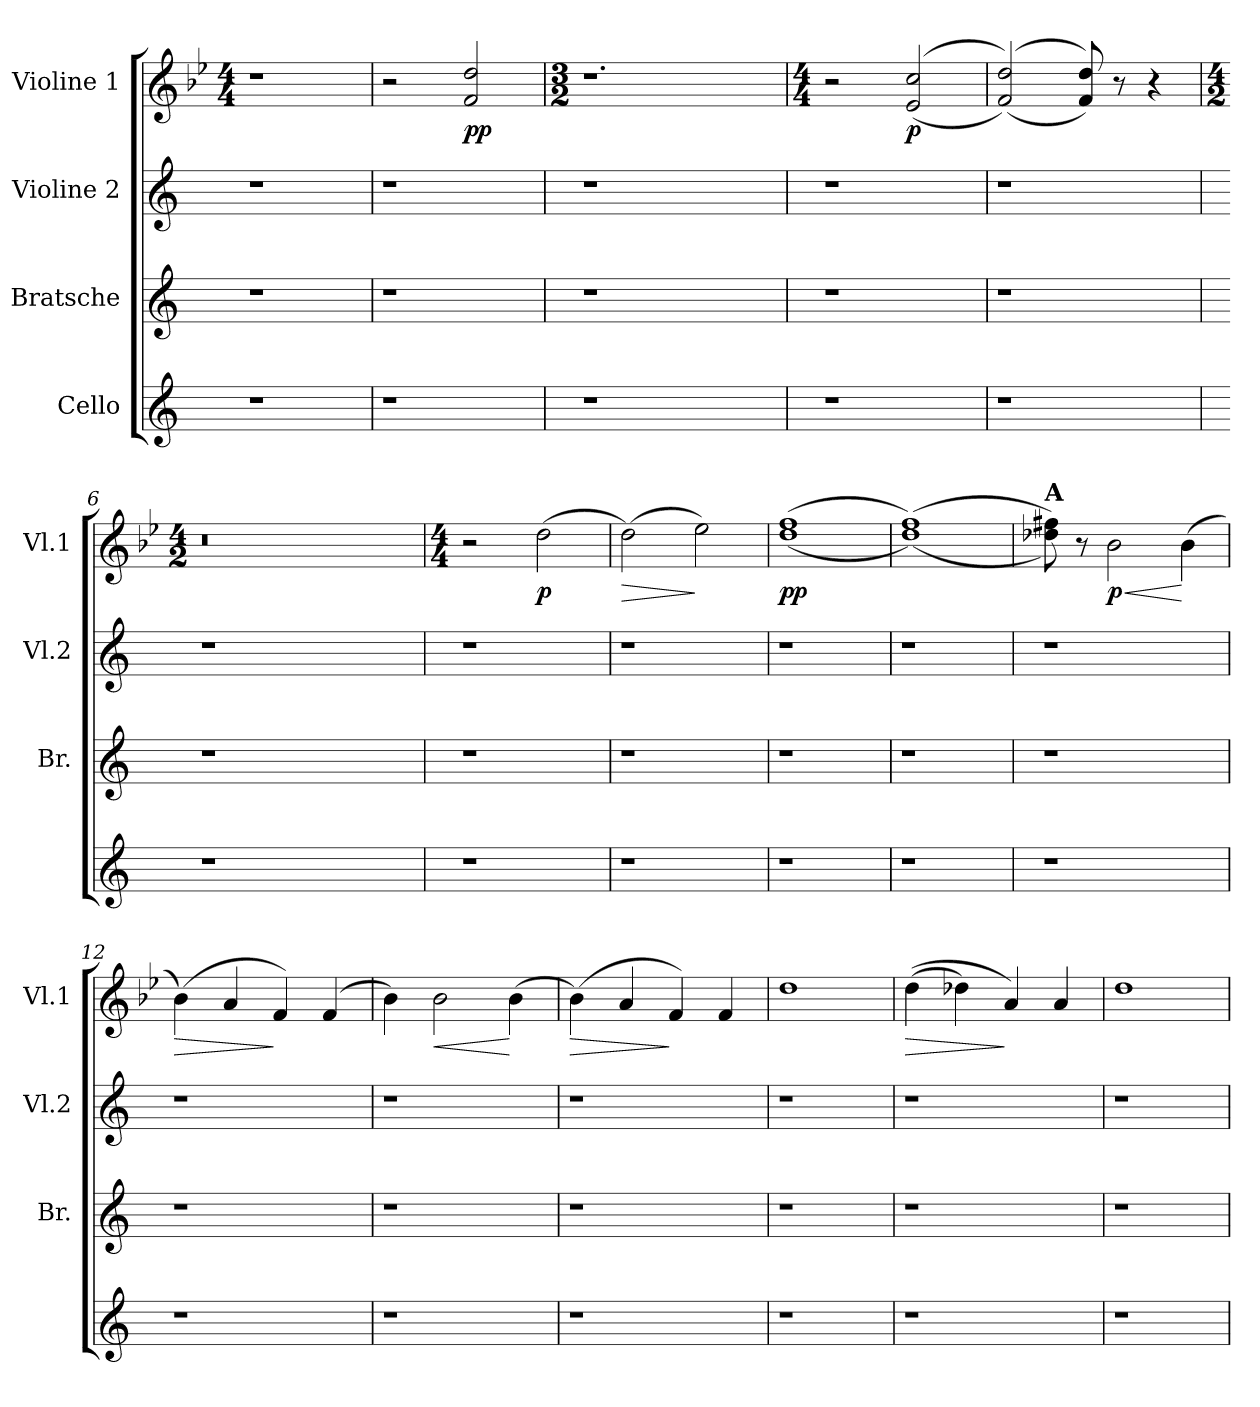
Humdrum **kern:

**kern	**kern	**kern	**kern	**dynam
*part4	*part3	*part2	*part1	*part1
*staff4	*staff3	*staff2	*staff1	*staff1
*I"Cello	*I"Bratsche	*I"Violine 2	*I"Violine 1	*
*	*I'Br.	*I'Vl.2	*I'Vl.1	*
*clefG2	*clefG2	*clefG2	*clefG2	*
*k[]	*k[]	*k[]	*k[b-e-]	*
*	*	*	*M4/4	*
=1	=1	=1	=1	=1
1r	1r	1r	1r	.
=2	=2	=2	=2	=2
1r	1r	1r	2r	.
!	!	!	!	!LO:DY:b
.	.	.	2f/ 2dd/	pp
=3	=3	=3	=3	=3
*	*	*	*M3/2	*
1r	1r	1r	1.r	.
2ryy	2ryy	2ryy	.	.
=4	=4	=4	=4	=4
*	*	*	*M4/4	*
1r	1r	1r	2r	.
!	!	!	!	!LO:DY:b
.	.	.	((2e-/ 2cc/	p
=5	=5	=5	=5	=5
1r	1r	1r	((2f/ 2dd/))	.
.	.	.	8f/ 8dd/))	.
.	.	.	8r	.
.	.	.	4r	.
=6	=6	=6	=6	=6
*	*	*	*M4/2	*
1r	1r	1r	0r	.
1ryy	1ryy	1ryy	.	.
!!LO:LB:g=z
=7	=7	=7	=7	=7
*	*	*	*M4/4	*
1r	1r	1r	2r	.
!	!	!	!	!LO:DY:b
.	.	.	(2dd\	p
=8	=8	=8	=8	=8
!	!	!	!	!LO:HP:b
1r	1r	1r	(2dd\)	>
.	.	.	2ee-\)	]
!!LO:LB:g=z
=9	=9	=9	=9	=9
!	!	!	!	!LO:DY:b
1r	1r	1r	((1dd 1ff	pp
=10	=10	=10	=10	=10
1r	1r	1r	((1dd 1ff))	.
=11	=11	=11	=11	=11
!	!	!	!LO:TX:a:B:t=A	!
1r	1r	1r	8dd-X\ 8ff#X\))	.
.	.	.	8r	.
!	!	!	!	!LO:HP:b
!	!	!	!	!LO:DY:n=1:b
.	.	.	2b-\	< p
.	.	.	(4b-\	[
=12	=12	=12	=12	=12
!	!	!	!	!LO:HP:b
1r	1r	1r	(4b-\)	>
.	.	.	4a/	.
.	.	.	4f/)	]
.	.	.	(4f/	.
=13	=13	=13	=13	=13
1r	1r	1r	4b-\)	.
!	!	!	!	!LO:HP:b
.	.	.	2b-\	<
.	.	.	(4b-\	[
=14	=14	=14	=14	=14
!	!	!	!	!LO:HP:b
1r	1r	1r	(4b-\)	>
.	.	.	4a/	.
.	.	.	4f/)	]
.	.	.	4f/	.
=15	=15	=15	=15	=15
1r	1r	1r	1dd	.
!!LO:PB:g=z
=16	=16	=16	=16	=16
!	!	!	!	!LO:HP:b
1r	1r	1r	((4dd\	>
.	.	.	4dd-X\)	.
.	.	.	4a/)	]
.	.	.	4a/	.
=17	=17	=17	=17	=17
1r	1r	1r	1dd	.
=	=	=	=	=
*-	*-	*-	*-	*-
